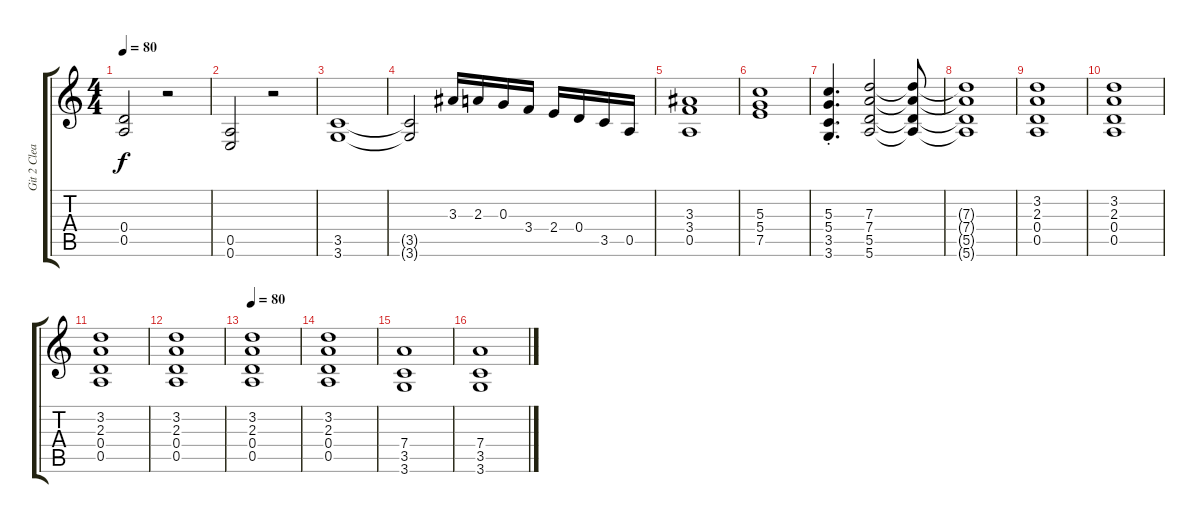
\track ("Git 2 Clean" "Git 2 Clea") {instrument acousticguitarnylon}
\staff {score tabs}
\tuning (E4 B3 G3 D3 A2 E2) {hide}
\ts (4 4)
\tempo 80
\clef g2
\ks c
(0.4 0.5).2{dy f instrument acousticguitarnylon} r.2 |
(0.5 0.6).2 r.2 |
(3.5 3.6).1 |
(3.5{t} 3.6{t}).2 3.3.16 2.3.16 0.3.16 3.4.16 2.4.16 0.4.16 3.5.16 0.5.16 |
(3.3 3.4 0.5).1 |
(5.3 5.4 7.5).1 |
(5.3{st} 5.4{st} 3.5{st} 3.6{st}).4{d} (7.3 7.4 5.5 5.6).2 (7.3{t} 7.4{t} 5.5{t} 5.6{t}).8 |
(7.3{t} 7.4{t} 5.5{t} 5.6{t}).1 |
(3.2 2.3 0.4 0.5).1 |
(3.2 2.3 0.4 0.5).1 |
(3.2 2.3 0.4 0.5).1 |
(3.2 2.3 0.4 0.5).1 |
\tempo 80
(3.2 2.3 0.4 0.5).1 |
(3.2 2.3 0.4 0.5).1 |
(7.4 3.5 3.6).1 |
(7.4 3.5 3.6).1
